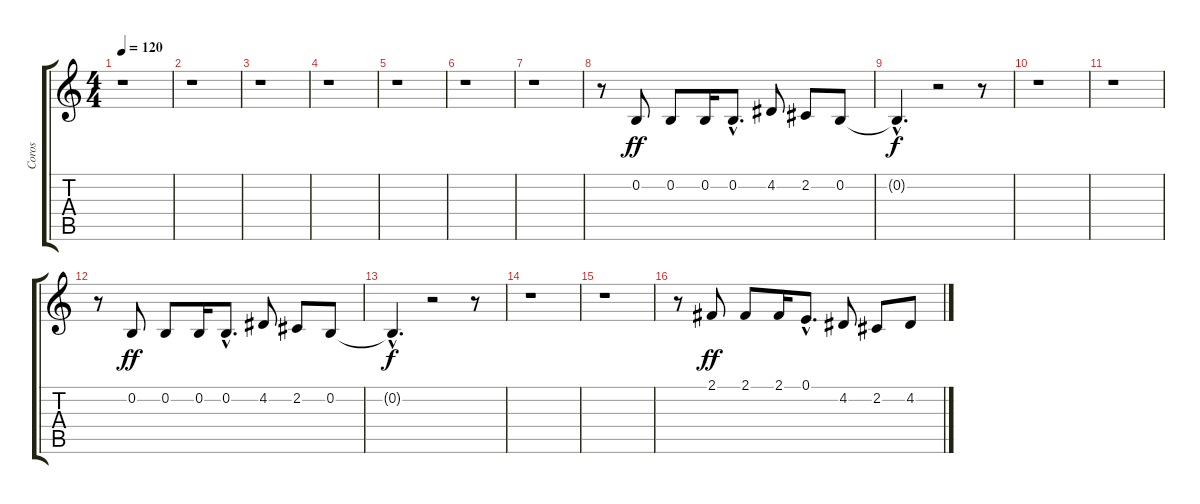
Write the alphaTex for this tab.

\track ("Coros" "Coros") {instrument choiraahs}
\staff {score tabs}
\tuning (E4 B3 G3 D3 A2 E2) {hide}
\ts (4 4)
\tempo 120
\clef g2
\ks c
r.1{dy f} |
r.1 |
r.1 |
r.1 |
r.1 |
r.1 |
r.1 |
r.8 0.2.8{dy ff} 0.2.8 0.2.16 0.2{hac}.8{d} 4.2.8 2.2.8 0.2.8 |
0.2{hac t}.4{d dy f} r.2 r.8 |
r.1 |
r.1 |
r.8 0.2.8{dy ff} 0.2.8 0.2.16 0.2{hac}.8{d} 4.2.8 2.2.8 0.2.8 |
0.2{hac t}.4{d dy f} r.2 r.8 |
r.1 |
r.1 |
r.8 2.1.8{dy ff} 2.1.8 2.1.16 0.1{hac}.8{d} 4.2.8 2.2.8 4.2.8
